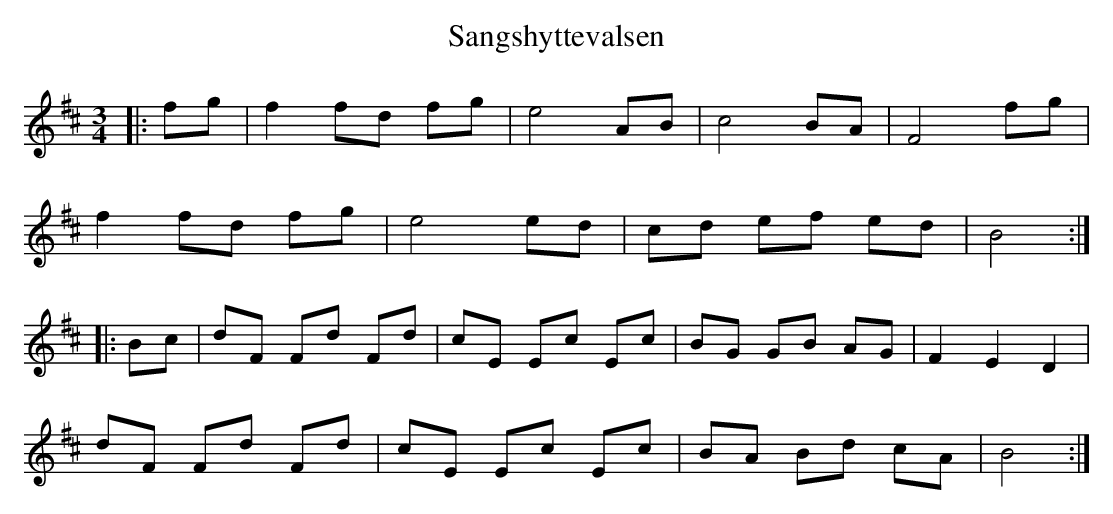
X:1
T: Sangshyttevalsen
M: 3/4
L: 1/8
K: Bmin
|:fg|f2fd fg|e4AB|c4BA|F4fg|
f2fd fg|e4ed|cd ef ed|B4:|
|:Bc|dF Fd Fd|cE Ec Ec|BG GB AG|F2E2D2|
dF Fd Fd|cE Ec Ec|BA Bd cA|B4:|
